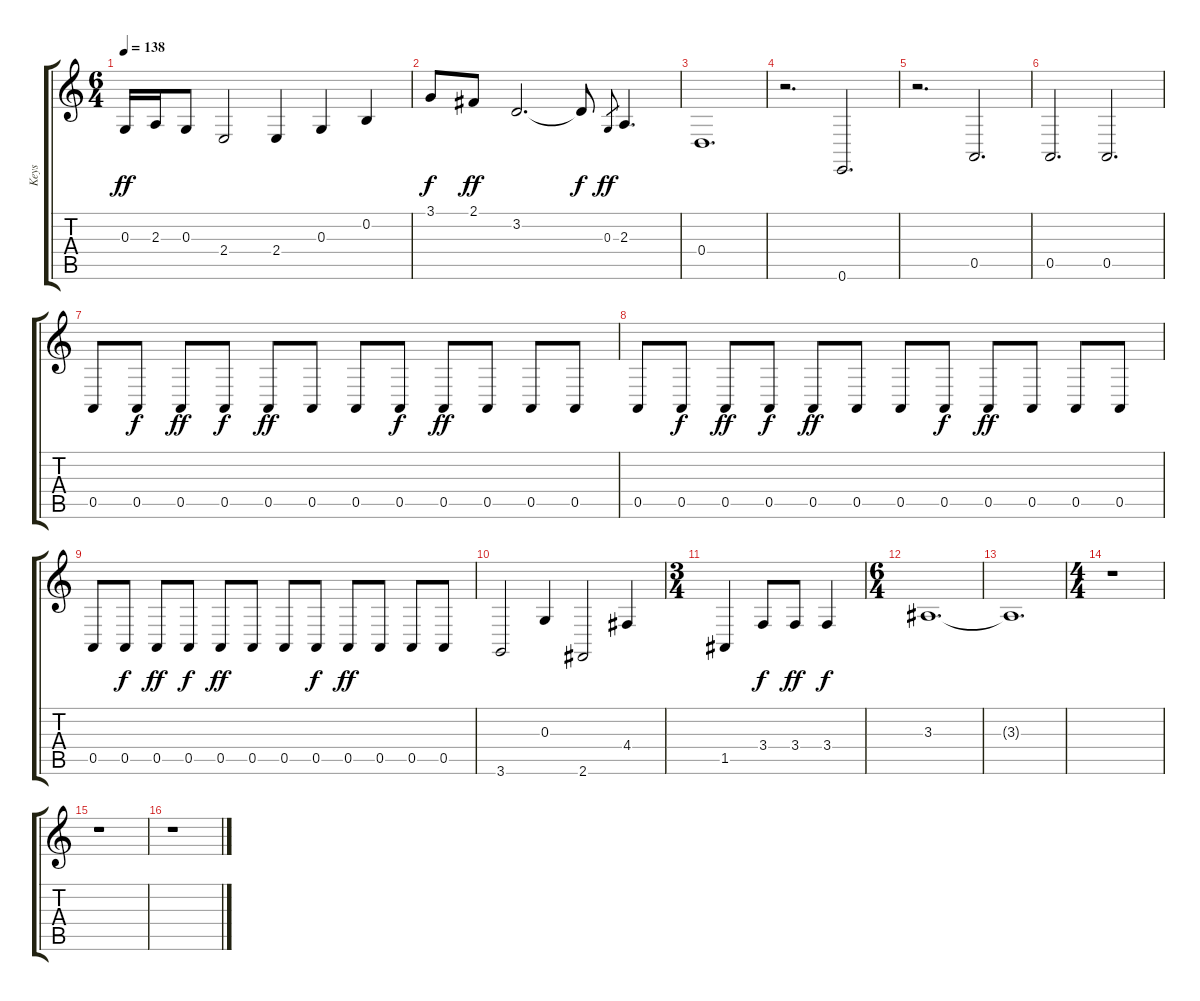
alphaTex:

\track ("Keys" "Keys") {instrument pad4choir}
\staff {score tabs}
\tuning (E4 B3 G3 D3 A2 E2) {hide}
\ts (6 4)
\tempo 138
\clef g2
\ks c
0.3.16{dy ff} 2.3.16 0.3.8 2.4.2 2.4.4 0.3.4 0.2.4 |
3.1.8{dy f} 2.1.8{dy ff} 3.2.2{d} 3.2{t}.8{dy f} 0.3.8{gr dy ff} 2.3.4{d} |
0.4.1{d} |
r.2{d} 0.6.2{d} |
r.2{d} 0.5.2{d} |
0.5.2{d} 0.5.2{d} |
0.5.8 0.5.8{dy f} 0.5.8{dy ff} 0.5.8{dy f} 0.5.8{dy ff} 0.5.8 0.5.8 0.5.8{dy f} 0.5.8{dy ff} 0.5.8 0.5.8 0.5.8 |
0.5.8 0.5.8{dy f} 0.5.8{dy ff} 0.5.8{dy f} 0.5.8{dy ff} 0.5.8 0.5.8 0.5.8{dy f} 0.5.8{dy ff} 0.5.8 0.5.8 0.5.8 |
0.5.8 0.5.8{dy f} 0.5.8{dy ff} 0.5.8{dy f} 0.5.8{dy ff} 0.5.8 0.5.8 0.5.8{dy f} 0.5.8{dy ff} 0.5.8 0.5.8 0.5.8 |
3.6.2 0.3.4 2.6.2 4.4.4 |
\ts (3 4)
1.5.4 3.4.8{dy f} 3.4.8{dy ff} 3.4.4{dy f} |
\ts (6 4)
3.3.1{d} |
3.3{t}.1{d} |
\ts (4 4)
r.1 |
r.1 |
r.1
